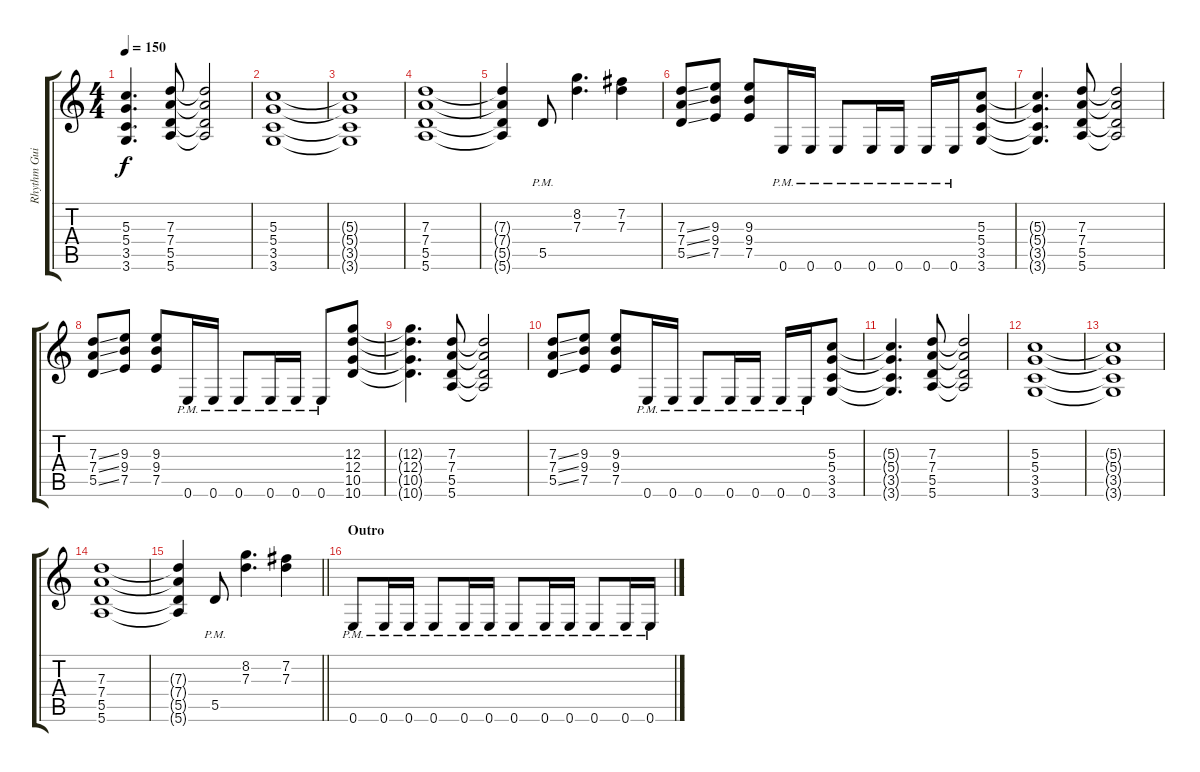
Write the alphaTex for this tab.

\track ("Rhythm Guitar II" "Rhythm Gui") {instrument overdrivenguitar}
\staff {score tabs}
\tuning (E4 B3 G3 D3 A2 E2) {hide}
\ts (4 4)
\tempo 150
\clef g2
\ks c
(5.3{t} 5.4{t} 3.5{t} 3.6{t}).4{d dy f} (7.3 7.4 5.5 5.6).8 (7.3{t} 7.4{t} 5.5{t} 5.6{t}).2 |
(5.3 5.4 3.5 3.6).1 |
(5.3{t} 5.4{t} 3.5{t} 3.6{t}).1 |
(7.3 7.4 5.5 5.6).1 |
(7.3{t} 7.4{t} 5.5{t} 5.6{t}).4 5.5{pm}.8 (8.2 7.3).4{d} (7.2 7.3).4 |
(7.3{ss} 7.4{ss} 5.5{ss}).8 (9.3 9.4 7.5).8 (9.3 9.4 7.5).8 0.6{pm}.16 0.6{pm}.16 0.6{pm}.8 0.6{pm}.16 0.6{pm}.16 0.6{pm}.16 0.6{pm}.16 (5.3 5.4 3.5 3.6).8 |
(5.3{t} 5.4{t} 3.5{t} 3.6{t}).4{d} (7.3 7.4 5.5 5.6).8 (7.3{t} 7.4{t} 5.5{t} 5.6{t}).2 |
(7.3{ss} 7.4{ss} 5.5{ss}).8 (9.3 9.4 7.5).8 (9.3 9.4 7.5).8 0.6{pm}.16 0.6{pm}.16 0.6{pm}.8 0.6{pm}.16 0.6{pm}.16 0.6{pm}.8 (12.3 12.4 10.5 10.6).8 |
(12.3{t} 12.4{t} 10.5{t} 10.6{t}).4{d} (7.3 7.4 5.5 5.6).8 (7.3{t} 7.4{t} 5.5{t} 5.6{t}).2 |
(7.3{ss} 7.4{ss} 5.5{ss}).8 (9.3 9.4 7.5).8 (9.3 9.4 7.5).8 0.6{pm}.16 0.6{pm}.16 0.6{pm}.8 0.6{pm}.16 0.6{pm}.16 0.6{pm}.16 0.6{pm}.16 (5.3 5.4 3.5 3.6).8 |
(5.3{t} 5.4{t} 3.5{t} 3.6{t}).4{d} (7.3 7.4 5.5 5.6).8 (7.3{t} 7.4{t} 5.5{t} 5.6{t}).2 |
(5.3 5.4 3.5 3.6).1 |
(5.3{t} 5.4{t} 3.5{t} 3.6{t}).1 |
(7.3 7.4 5.5 5.6).1 |
\barLineRight lightlight
(7.3{t} 7.4{t} 5.5{t} 5.6{t}).4 5.5{pm}.8 (8.2 7.3).4{d} (7.2 7.3).4 |
\section ("" "Outro")
0.6{pm}.8 0.6{pm}.16 0.6{pm}.16 0.6{pm}.8 0.6{pm}.16 0.6{pm}.16 0.6{pm}.8 0.6{pm}.16 0.6{pm}.16 0.6{pm}.8 0.6{pm}.16 0.6{pm}.16
